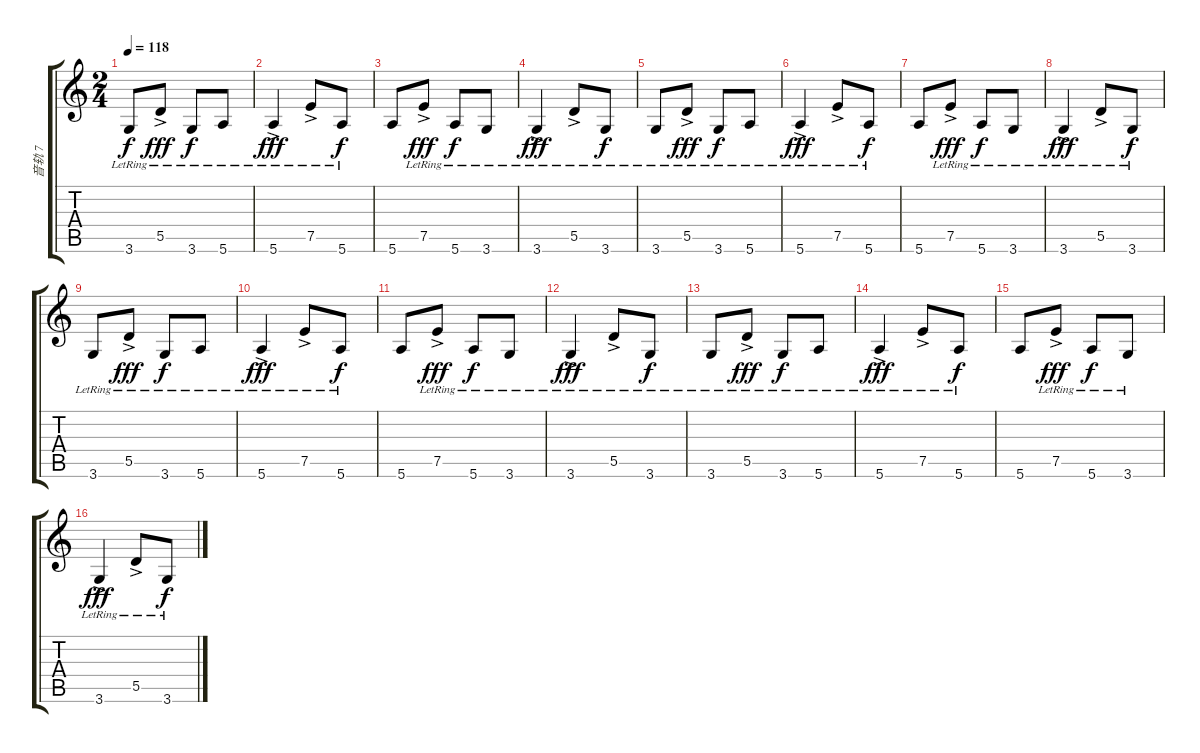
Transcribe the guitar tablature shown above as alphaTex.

\track ("音轨 7" "音轨 7") {instrument guitarharmonics}
\staff {score tabs}
\tuning (E4 B3 G3 D3 A2 E2) {hide}
\ts (2 4)
\tempo 118
\clef g2
\ks c
3.6{lr}.8{dy f} 5.5{ac lr}.8{dy fff} 3.6{lr}.8{dy f} 5.6{lr}.8 |
5.6{ac lr}.4{dy fff} 7.5{ac lr}.8 5.6{lr}.8{dy f} |
5.6.8 7.5{ac lr}.8{dy fff} 5.6{lr}.8{dy f} 3.6{lr}.8 |
3.6{ac lr}.4{dy fff} 5.5{ac lr}.8 3.6{lr}.8{dy f} |
3.6{lr}.8 5.5{ac lr}.8{dy fff} 3.6{lr}.8{dy f} 5.6{lr}.8 |
5.6{ac lr}.4{dy fff} 7.5{ac lr}.8 5.6{lr}.8{dy f} |
5.6.8 7.5{ac lr}.8{dy fff} 5.6{lr}.8{dy f} 3.6{lr}.8 |
3.6{ac lr}.4{dy fff} 5.5{ac lr}.8 3.6{lr}.8{dy f} |
3.6{lr}.8 5.5{ac lr}.8{dy fff} 3.6{lr}.8{dy f} 5.6{lr}.8 |
5.6{ac lr}.4{dy fff} 7.5{ac lr}.8 5.6{lr}.8{dy f} |
5.6.8 7.5{ac lr}.8{dy fff} 5.6{lr}.8{dy f} 3.6{lr}.8 |
3.6{ac lr}.4{dy fff} 5.5{ac lr}.8 3.6{lr}.8{dy f} |
3.6{lr}.8 5.5{ac lr}.8{dy fff} 3.6{lr}.8{dy f} 5.6{lr}.8 |
5.6{ac lr}.4{dy fff} 7.5{ac lr}.8 5.6{lr}.8{dy f} |
5.6.8 7.5{ac lr}.8{dy fff} 5.6{lr}.8{dy f} 3.6{lr}.8 |
3.6{ac lr}.4{dy fff} 5.5{ac lr}.8 3.6{lr}.8{dy f}
